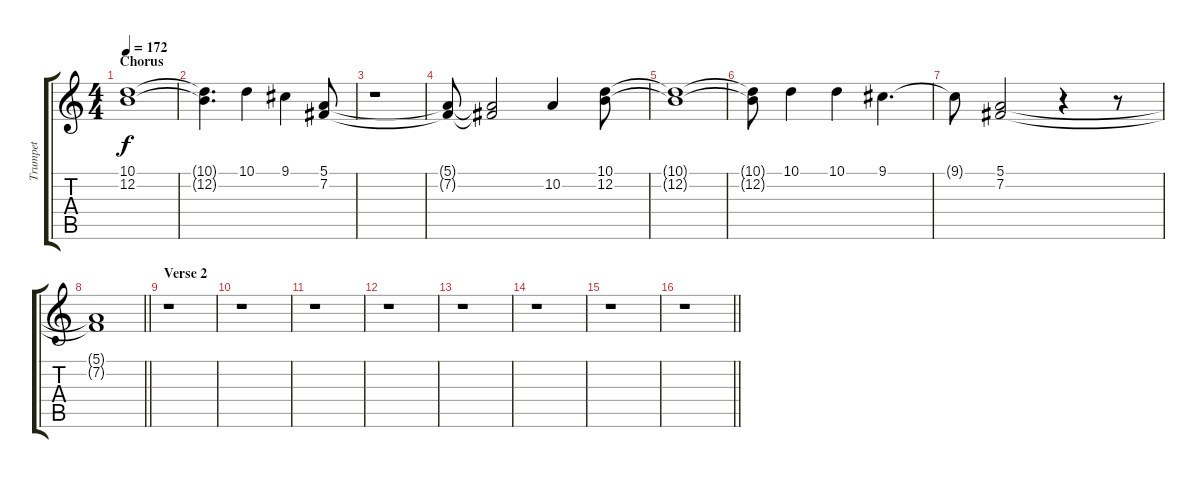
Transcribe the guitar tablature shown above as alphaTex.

\track ("Trumpet" "Trumpet") {instrument trumpet}
\staff {score tabs}
\tuning (E4 B3 G3 D3 A2 E2) {hide}
\ts (4 4)
\section ("" "Chorus")
\tempo 172
\clef g2
\ks c
(10.1{t} 12.2{t}).1{dy f} |
(10.1{t} 12.2{t}).4{d} 10.1.4 9.1.4 (5.1 7.2).8 |
r.1 |
(5.1{t} 7.2{t}).8 (5.1{t} 7.2{t}).2 10.2.4 (10.1 12.2).8 |
(10.1{t} 12.2{t}).1 |
(10.1{t} 12.2{t}).8 10.1.4 10.1.4 9.1.4{d} |
9.1{t}.8 (5.1 7.2).2 r.4 r.8 |
\barLineRight lightlight
(5.1{t} 7.2{t}).1 |
\section ("" "Verse 2")
r.1 |
r.1 |
r.1 |
r.1 |
r.1 |
r.1 |
r.1 |
\barLineRight lightlight
r.1
